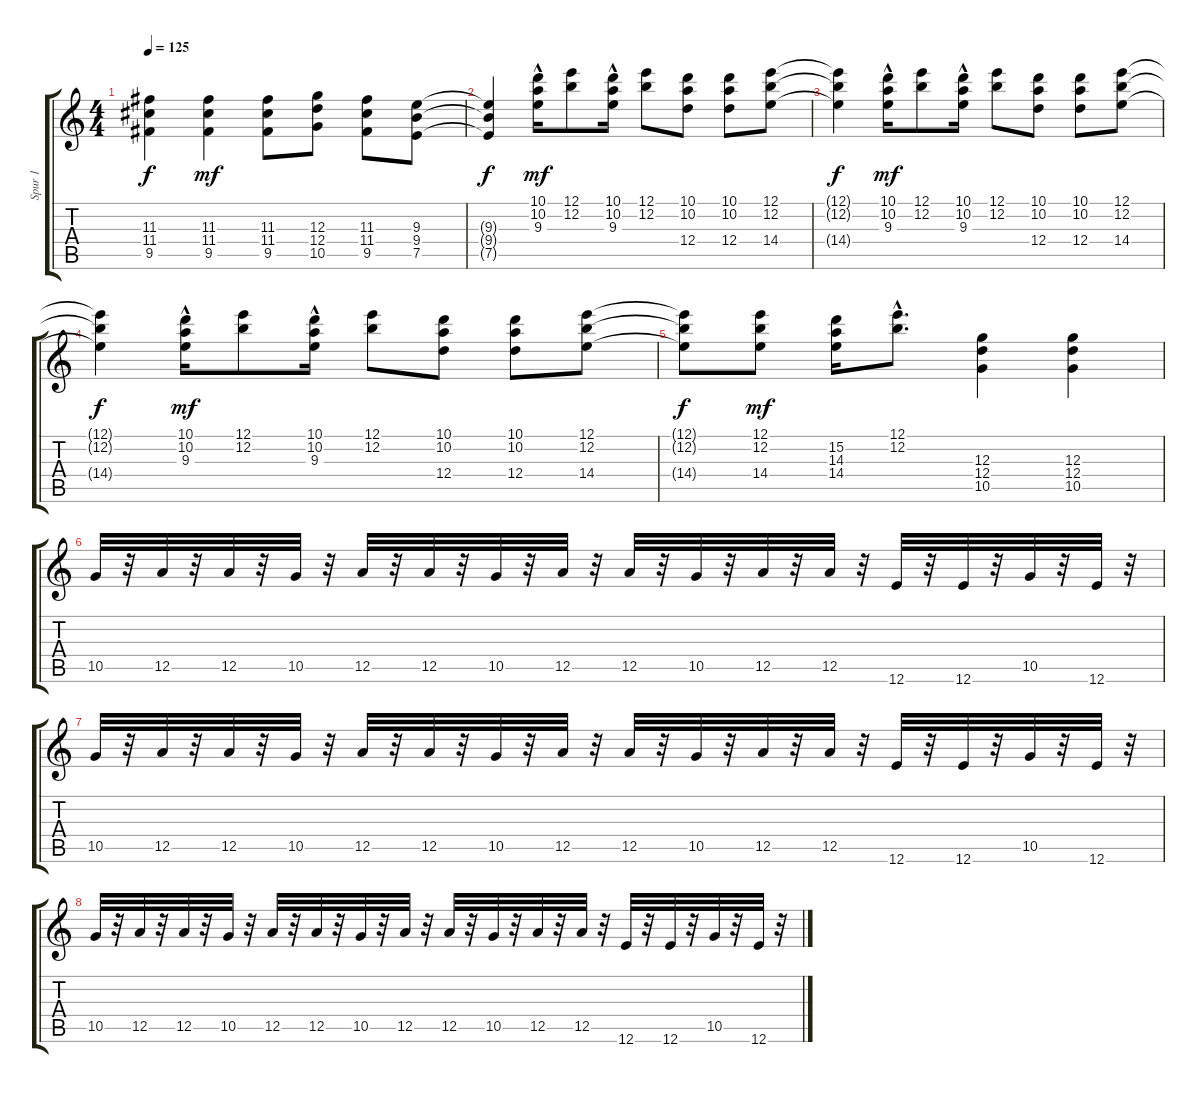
\track ("Spur 1" "Spur 1") {instrument overdrivenguitar}
\staff {score tabs}
\tuning (E4 B3 G3 D3 A2 E2) {hide}
\ts (4 4)
\tempo 125
\clef g2
\ks c
(11.3{t} 11.4{t} 9.5{t}).4{dy f} (11.3 11.4 9.5).4{dy mf} (11.3 11.4 9.5).8 (12.3 12.4 10.5).8 (11.3 11.4 9.5).8 (9.3 9.4 7.5).8 |
(9.3{t} 9.4{t} 7.5{t}).4{dy f} (10.1 10.2 9.3{hac}).16{dy mf} (12.1 12.2).8 (10.1 10.2 9.3{hac}).16 (12.1 12.2).8 (10.1 10.2 12.4).8 (10.1 10.2 12.4).8 (12.1 12.2 14.4).8 |
(12.1{t} 12.2{t} 14.4{t}).4{dy f} (10.1 10.2 9.3{hac}).16{dy mf} (12.1 12.2).8 (10.1 10.2 9.3{hac}).16 (12.1 12.2).8 (10.1 10.2 12.4).8 (10.1 10.2 12.4).8 (12.1 12.2 14.4).8 |
(12.1{t} 12.2{t} 14.4{t}).4{dy f} (10.1 10.2 9.3{hac}).16{dy mf} (12.1 12.2).8 (10.1 10.2 9.3{hac}).16 (12.1 12.2).8 (10.1 10.2 12.4).8 (10.1 10.2 12.4).8 (12.1 12.2 14.4).8 |
(12.1{t} 12.2{t} 14.4{t}).8{dy f} (12.1 12.2 14.4).8{dy mf} (15.2 14.3 14.4).16 (12.1{hac} 12.2{hac}).8{d} (12.3 12.4 10.5).4 (12.3 12.4 10.5).4 |
10.5.32 r.32 12.5.32 r.32 12.5.32 r.32 10.5.32 r.32 12.5.32 r.32 12.5.32 r.32 10.5.32 r.32 12.5.32 r.32 12.5.32 r.32 10.5.32 r.32 12.5.32 r.32 12.5.32 r.32 12.6.32 r.32 12.6.32 r.32 10.5.32 r.32 12.6.32 r.32 |
10.5.32 r.32 12.5.32 r.32 12.5.32 r.32 10.5.32 r.32 12.5.32 r.32 12.5.32 r.32 10.5.32 r.32 12.5.32 r.32 12.5.32 r.32 10.5.32 r.32 12.5.32 r.32 12.5.32 r.32 12.6.32 r.32 12.6.32 r.32 10.5.32 r.32 12.6.32 r.32 |
10.5.32 r.32 12.5.32 r.32 12.5.32 r.32 10.5.32 r.32 12.5.32 r.32 12.5.32 r.32 10.5.32 r.32 12.5.32 r.32 12.5.32 r.32 10.5.32 r.32 12.5.32 r.32 12.5.32 r.32 12.6.32 r.32 12.6.32 r.32 10.5.32 r.32 12.6.32 r.32
